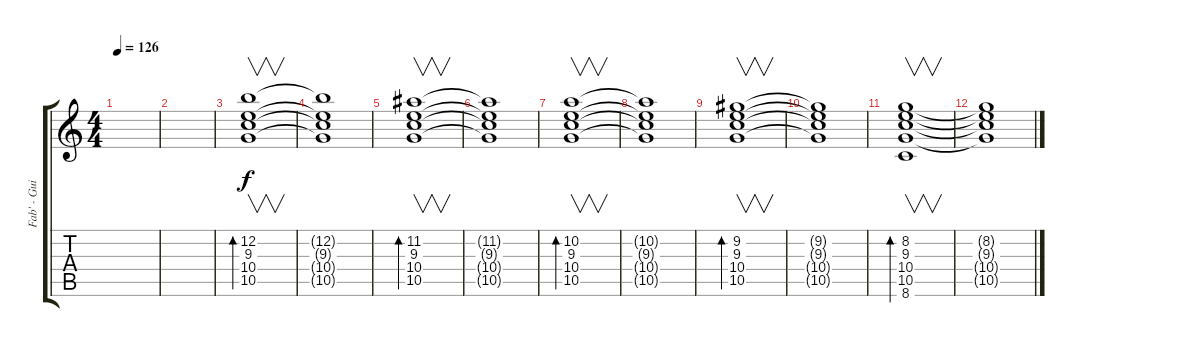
\track ("Fab' - Guitare clean" "Fab' - Gui") {instrument electricguitarclean}
\staff {score tabs}
\tuning (E4 B3 G3 D3 A2 E2) {hide}
\ts (4 4)
\tempo 126
\clef g2
\ks c
|
|
(12.2 9.3 10.4 10.5).1{v bd 480} |
(12.2{t} 9.3{t} 10.4{t} 10.5{t}).1 |
(11.2 9.3 10.4 10.5).1{v bd 480} |
(11.2{t} 9.3{t} 10.4{t} 10.5{t}).1 |
(10.2 9.3 10.4 10.5).1{v bd 480} |
(10.2{t} 9.3{t} 10.4{t} 10.5{t}).1 |
(9.2 9.3 10.4 10.5).1{v bd 480} |
(9.2{t} 9.3{t} 10.4{t} 10.5{t}).1 |
(8.2 9.3 10.4 10.5 8.6).1{v bd 480} |
(8.2{t} 9.3{t} 10.4{t} 10.5{t}).1
